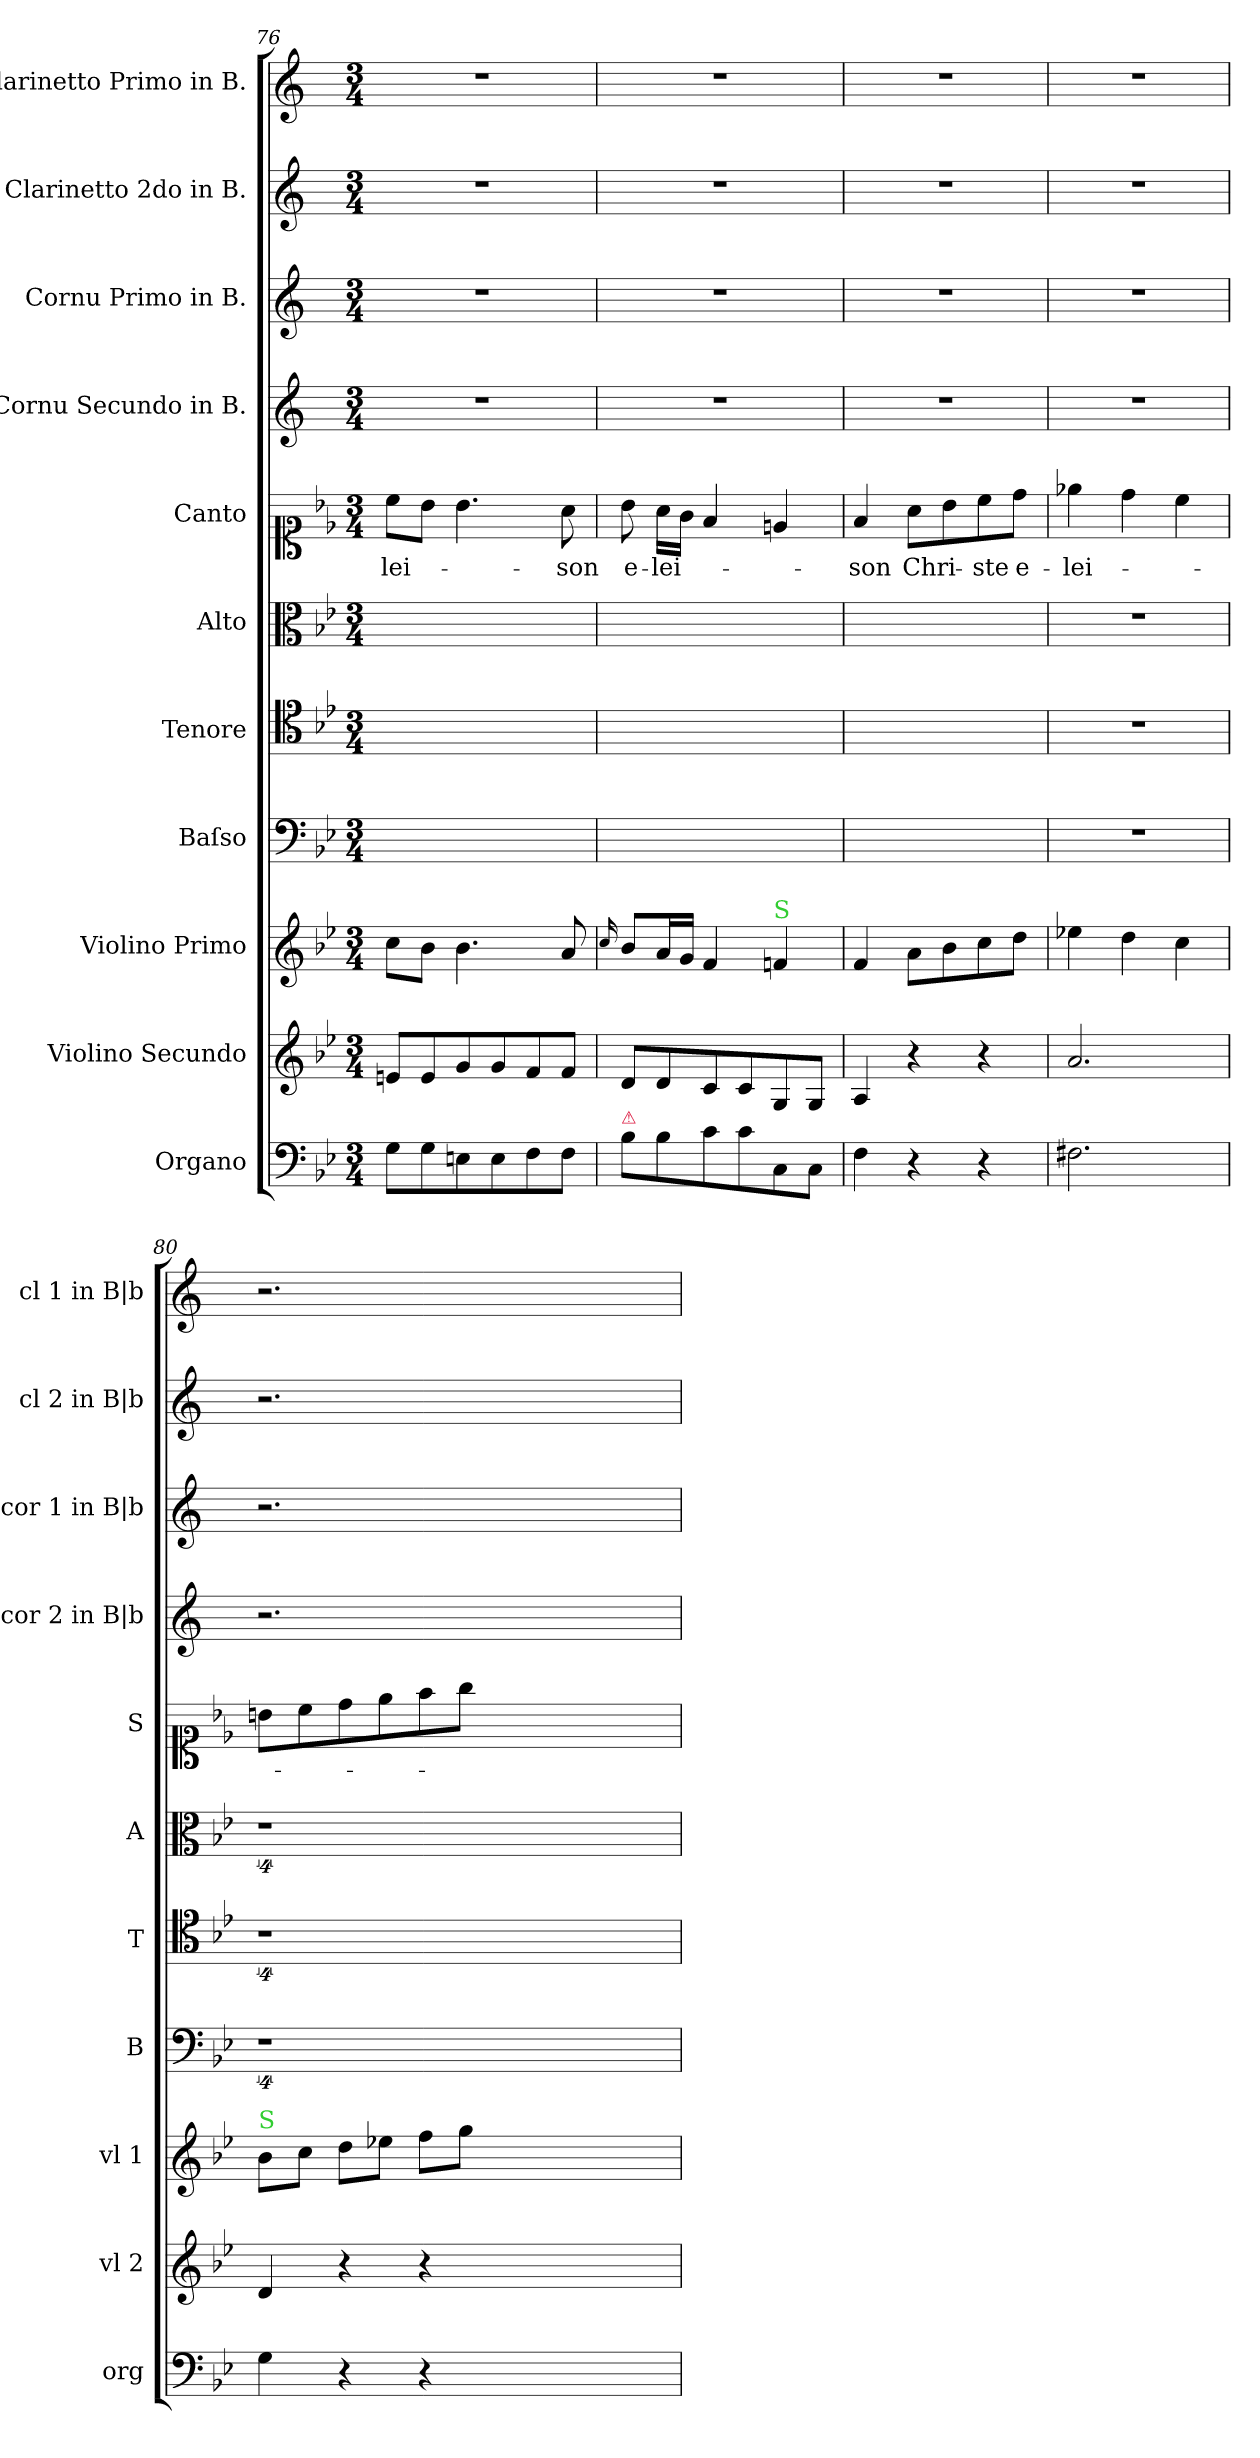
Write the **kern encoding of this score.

**kern	**kern	**kern	**kern	**kern	**kern	**kern	**text	**kern	**kern	**kern	**kern
*part11	*part10	*part9	*part8	*part7	*part6	*part5	*part5	*part4	*part3	*part2	*part1
*staff11	*staff10	*staff9	*staff8	*staff7	*staff6	*staff5	*staff5	*staff4	*staff3	*staff2	*staff1
*I"Organo	*I"Violino Secundo	*I"Violino Primo	*I"Baſso	*I"Tenore	*I"Alto	*I"Canto	*	*I"Cornu Secundo in B.	*I"Cornu Primo in B.	*I"Clarinetto 2do in B.	*I"Clarinetto Primo in B.
*I'org	*I'vl 2	*I'vl 1	*I'B	*I'T	*I'A	*I'S	*	*I'cor 2 in B|b	*I'cor 1 in B|b	*I'cl 2 in B|b	*I'cl 1 in B|b
*clefF4	*clefG2	*clefG2	*clefF4	*clefC4	*clefC3	*clefC1	*	*clefG2	*clefG2	*clefG2	*clefG2
*	*	*	*	*	*	*	*	*ITrd1c2	*ITrd1c2	*ITrd1c2	*ITrd1c2
*k[b-e-]	*k[b-e-]	*k[b-e-]	*k[b-e-]	*k[b-e-]	*k[b-e-]	*k[b-e-]	*	*k[b-e-]	*k[b-e-]	*k[b-e-]	*k[b-e-]
*B-:	*B-:	*B-:	*B-:	*B-:	*B-:	*B-:	*	*B-:	*B-:	*B-:	*B-:
*M3/4	*M3/4	*M3/4	*M3/4	*M3/4	*M3/4	*M3/4	*	*M3/4	*M3/4	*M3/4	*M3/4
=76	=76	=76	=76	=76	=76	=76	=76	=76	=76	=76	=76
8G\L	8en/L	8cc\L	2.ryy	2.ryy	2.ryy	8cc\L	-lei-	2.r	2.r	2.r	2.r
8G\	8e/	8b-\J	.	.	.	8b-\J	.	.	.	.	.
8En\	8g/	4.b-\	.	.	.	4.b-\	.	.	.	.	.
8E\	8g/	.	.	.	.	.	.	.	.	.	.
8F\	8f/	.	.	.	.	.	.	.	.	.	.
8F\J	8f/J	8a/	.	.	.	8a\	-son	.	.	.	.
=77	=77	=77	=77	=77	=77	=77	=77	=77	=77	=77	=77
.	.	16qqcc/	.	.	.	.	.	.	.	.	.
!LO:TX:a:color=crimson:t=⚠	!	!	!	!	!	!	!	!	!	!	!
8B-\L	8d/L	8b-/L	2.ryy	2.ryy	2.ryy	8b-\	e-	2.r	2.r	2.r	2.r
8B-\	8d/	16a/L	.	.	.	16a\LL	-lei-	.	.	.	.
.	.	16g/JJ	.	.	.	16g\JJ	.	.	.	.	.
8c\	8c/	4f/	.	.	.	4f/	.	.	.	.	.
8c\	8c/	.	.	.	.	.	.	.	.	.	.
!	!	!LO:TX:a:color=limegreen:t=S	!	!	!	!	!	!	!	!	!
8C/	8G/	4fn/	.	.	.	4en/	.	.	.	.	.
8C/J	8G/J	.	.	.	.	.	.	.	.	.	.
=78	=78	=78	=78	=78	=78	=78	=78	=78	=78	=78	=78
4F\	4A/	4f/	2.ryy	2.ryy	2.ryy	4f/	-son	2.r	2.r	2.r	2.r
4r	4r	8a\L	.	.	.	8a\L	Chri-	.	.	.	.
.	.	8b-\	.	.	.	8b-\	.	.	.	.	.
4r	4r	8cc\	.	.	.	8cc\	-ste	.	.	.	.
.	.	8dd\J	.	.	.	8dd\J	e-	.	.	.	.
=79	=79	=79	=79	=79	=79	=79	=79	=79	=79	=79	=79
2.F#X\	2.a/	4ee-X\	2.r	2.r	2.r	4ee-X\	-lei-	2.r	2.r	2.r	2.r
.	.	4dd\	.	.	.	4dd\	.	.	.	.	.
.	.	4cc\	.	.	.	4cc\	.	.	.	.	.
=80	=80	=80	=80	=80	=80	=80	=80	=80	=80	=80	=80
!	!	!LO:TX:a:color=limegreen:t=S	!	!	!	!	!	!	!	!	!
4G\	4d/	8b-\L	4%9r	4%9r	4%9r	8bn\L	.	2.r	2.r	2.r	2.r
.	.	8cc\J	.	.	.	8cc\	.	.	.	.	.
4r	4r	8dd\L	.	.	.	8dd\	.	.	.	.	.
.	.	8ee-X\J	.	.	.	8ee-\	.	.	.	.	.
4r	4r	8ff\L	.	.	.	8ff\	.	.	.	.	.
.	.	8gg\J	.	.	.	8gg\J	.	.	.	.	.
1.ryy	1.ryy	1.ryy	.	.	.	1.ryy	.	1.ryy	1.ryy	1.ryy	1.ryy
=	=	=	=	=	=	=	=	=	=	=	=
*-	*-	*-	*-	*-	*-	*-	*-	*-	*-	*-	*-
